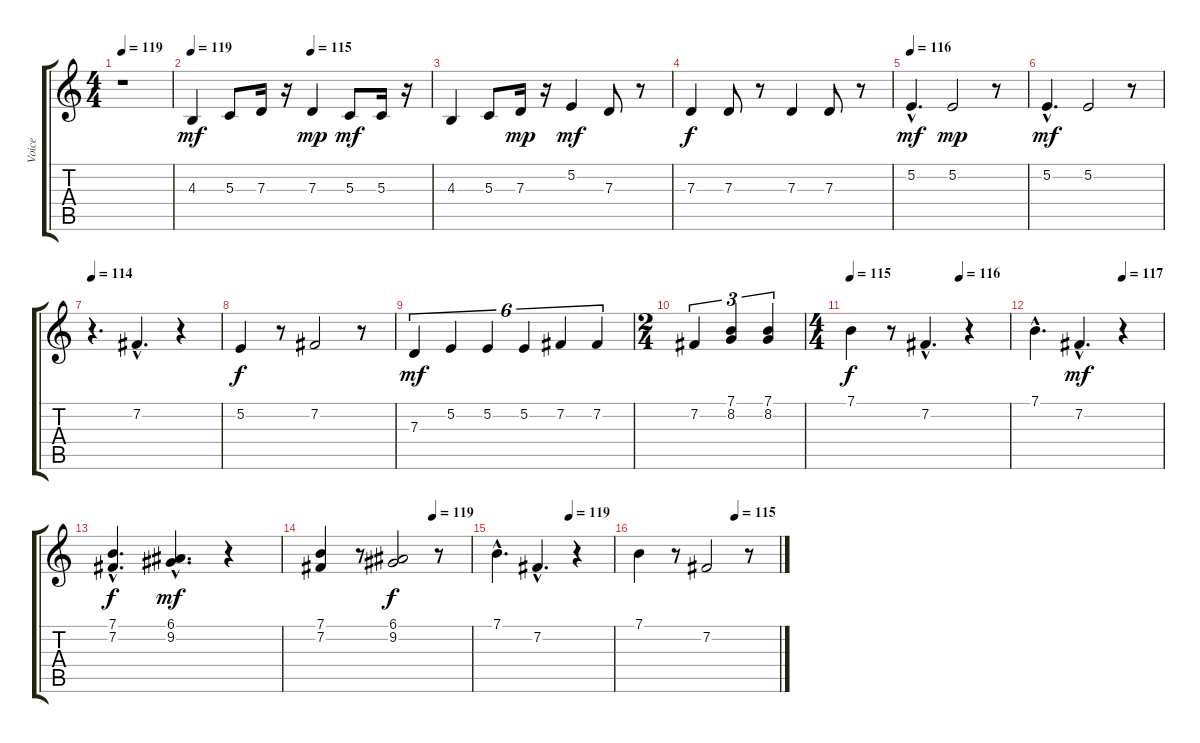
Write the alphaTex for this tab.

\track ("Voice" "Voice") {instrument choiraahs}
\staff {score tabs}
\tuning (E4 B3 G3 D3 A2 E2) {hide}
\ts (4 4)
\tempo 119
\clef g2
\ks c
r.1{dy mf} |
\tempo 119
\tempo (115 0.5)
4.3.4 5.3.8 7.3.16 r.16 7.3.4{dy mp} 5.3.8{dy mf} 5.3.16 r.16 |
4.3.4 5.3.8 7.3.16{dy mp} r.16 5.2.4{dy mf} 7.3.8 r.8 |
7.3.4{dy f} 7.3.8 r.8 7.3.4 7.3.8 r.8 |
\tempo 116
5.2{hac}.4{d dy mf} 5.2.2{dy mp} r.8 |
5.2{hac}.4{d dy mf} 5.2.2 r.8 |
\tempo 114
r.4{d} 7.2{hac}.4{d} r.4 |
5.2.4{dy f} r.8 7.2.2 r.8 |
7.3.4{tu (6 4) dy mf} 5.2.4{tu (6 4)} 5.2.4{tu (6 4)} 5.2.4{tu (6 4)} 7.2.4{tu (6 4)} 7.2.4{tu (6 4)} |
\ts (2 4)
7.2.4{tu (3 2)} (7.1 8.2).4{tu (3 2)} (7.1 8.2).4{tu (3 2)} |
\ts (4 4)
\tempo 115
\tempo (116 0.6875)
7.1.4{dy f} r.8 7.2{hac}.4{d} r.4 |
\tempo (117 0.6875)
7.1{hac}.4{d} 7.2{hac}.4{d dy mf} r.4 |
(7.1{hac} 7.2{hac}).4{d dy f} (6.1{hac} 9.2{hac}).4{d dy mf} r.4 |
\tempo (119 0.75)
(7.1 7.2).4 r.8 (6.1 9.2).2{dy f} r.8 |
\tempo (119 0.625)
7.1{hac}.4{d} 7.2{hac}.4{d} r.4 |
\tempo (115 0.6875)
7.1.4 r.8 7.2.2 r.8
